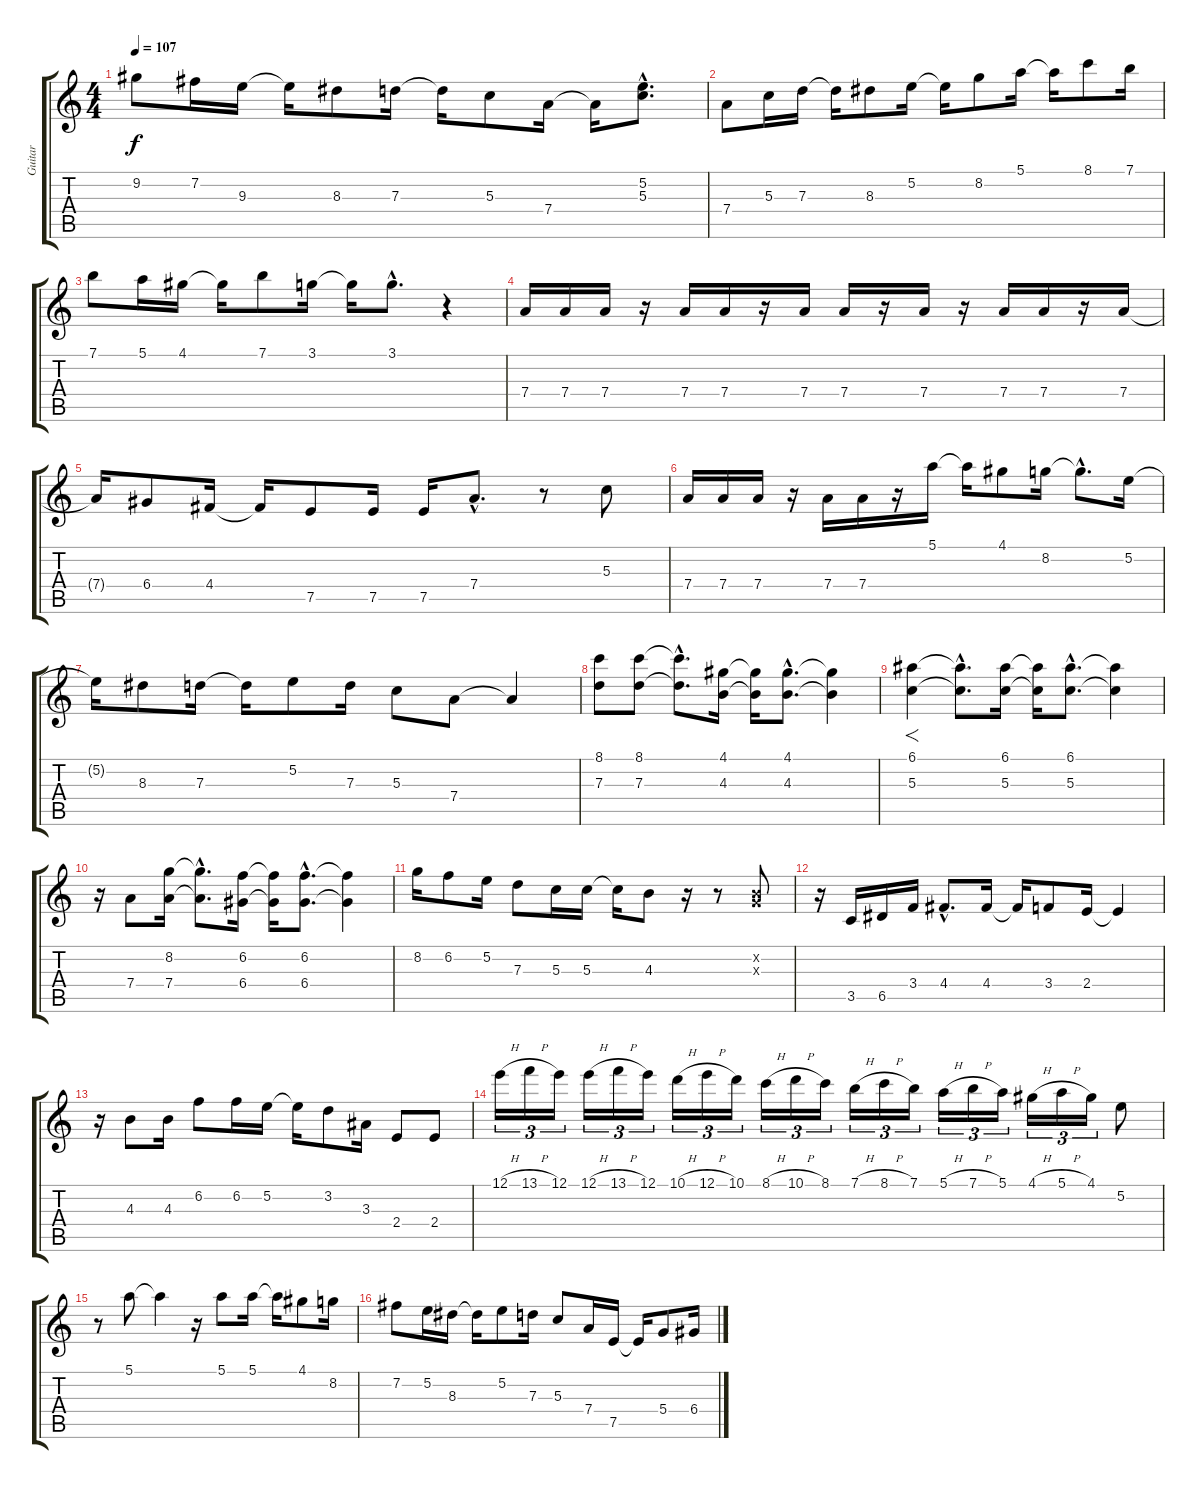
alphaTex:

\track ("Guitar" "Guitar") {instrument electricguitarjazz}
\staff {score tabs}
\tuning (E4 B3 G3 D3 A2 E2) {hide}
\ts (4 4)
\tempo 107
\clef g2
\ks c
9.2.8{dy f} 7.2.16 9.3.16 9.3{t}.16 8.3.8 7.3.16 7.3{t}.16 5.3.8 7.4.16 7.4{t}.16 (5.2{hac} 5.3{hac}).8{d} |
7.4.8 5.3.16 7.3.16 7.3{t}.16 8.3.8 5.2.16 5.2{t}.16 8.2.8 5.1.16 5.1{t}.16 8.1.8 7.1.16 |
7.1.8 5.1.16 4.1.16 4.1{t}.16 7.1.8 3.1.16 3.1{t}.16 3.1{hac}.8{d} r.4 |
7.4.16 7.4.16 7.4.16 r.16 7.4.16 7.4.16 r.16 7.4.16 7.4.16 r.16 7.4.16 r.16 7.4.16 7.4.16 r.16 7.4.16 |
7.4{t}.16 6.4.8 4.4.16 4.4{t}.16 7.5.8 7.5.16 7.5.16 7.4{hac}.8{d} r.8 5.3.8 |
7.4.16 7.4.16 7.4.16 r.16 7.4.16 7.4.16 r.16 5.1.16 5.1{t}.16 4.1.8 8.2.16 8.2{hac t}.8{d} 5.2.16 |
5.2{t}.16 8.3.8 7.3.16 7.3{t}.16 5.2.8 7.3.16 5.3.8 7.4.8 7.4{t}.4 |
(8.1 7.3).8 (8.1 7.3).8 (8.1{hac t} 7.3{hac t}).8{d} (4.1 4.3).16 (4.1{t} 4.3{t}).16 (4.1{hac} 4.3{hac}).8{d} (4.1{t} 4.3{t}).4 |
(6.1 5.3).4{f} (6.1{hac t} 5.3{hac t}).8{d} (6.1 5.3).16 (6.1{t} 5.3{t}).16 (6.1{hac} 5.3{hac}).8{d} (6.1{t} 5.3{t}).4 |
r.16 7.4.8 (8.2 7.4).16 (8.2{hac t} 7.4{hac t}).8{d} (6.2 6.4).16 (6.2{t} 6.4{t}).16 (6.2{hac} 6.4{hac}).8{d} (6.2{t} 6.4{t}).4 |
8.2.16 6.2.8 5.2.16 7.3.8 5.3.16 5.3.16 5.3{t}.16 4.3.8 r.16 r.8 (0.2{x} 0.3{x}).8 |
r.16 3.5.16 6.5.16 3.4.16 4.4{hac}.8{d} 4.4.16 4.4{t}.16 3.4.8 2.4.16 2.4{t}.4 |
r.16 4.3.8 4.3.16 6.2.8 6.2.16 5.2.16 5.2{t}.16 3.2.8 3.3.16 2.4.8 2.4.8 |
12.1{h}.16{tu (3 2)} 13.1{h}.16{tu (3 2)} 12.1.16{tu (3 2)} 12.1{h}.16{tu (3 2)} 13.1{h}.16{tu (3 2)} 12.1.16{tu (3 2)} 10.1{h}.16{tu (3 2)} 12.1{h}.16{tu (3 2)} 10.1.16{tu (3 2)} 8.1{h}.16{tu (3 2)} 10.1{h}.16{tu (3 2)} 8.1.16{tu (3 2)} 7.1{h}.16{tu (3 2)} 8.1{h}.16{tu (3 2)} 7.1.16{tu (3 2)} 5.1{h}.16{tu (3 2)} 7.1{h}.16{tu (3 2)} 5.1.16{tu (3 2)} 4.1{h}.16{tu (3 2)} 5.1{h}.16{tu (3 2)} 4.1.16{tu (3 2)} 5.2.8 |
r.8 5.1.8 5.1{t}.4 r.16 5.1.8 5.1.16 5.1{t}.16 4.1.8 8.2.16 |
7.2.8 5.2.16 8.3.16 8.3{t}.16 5.2.8 7.3.16 5.3.8 7.4.16 7.5.16 7.5{t}.16 5.4.8 6.4.16
